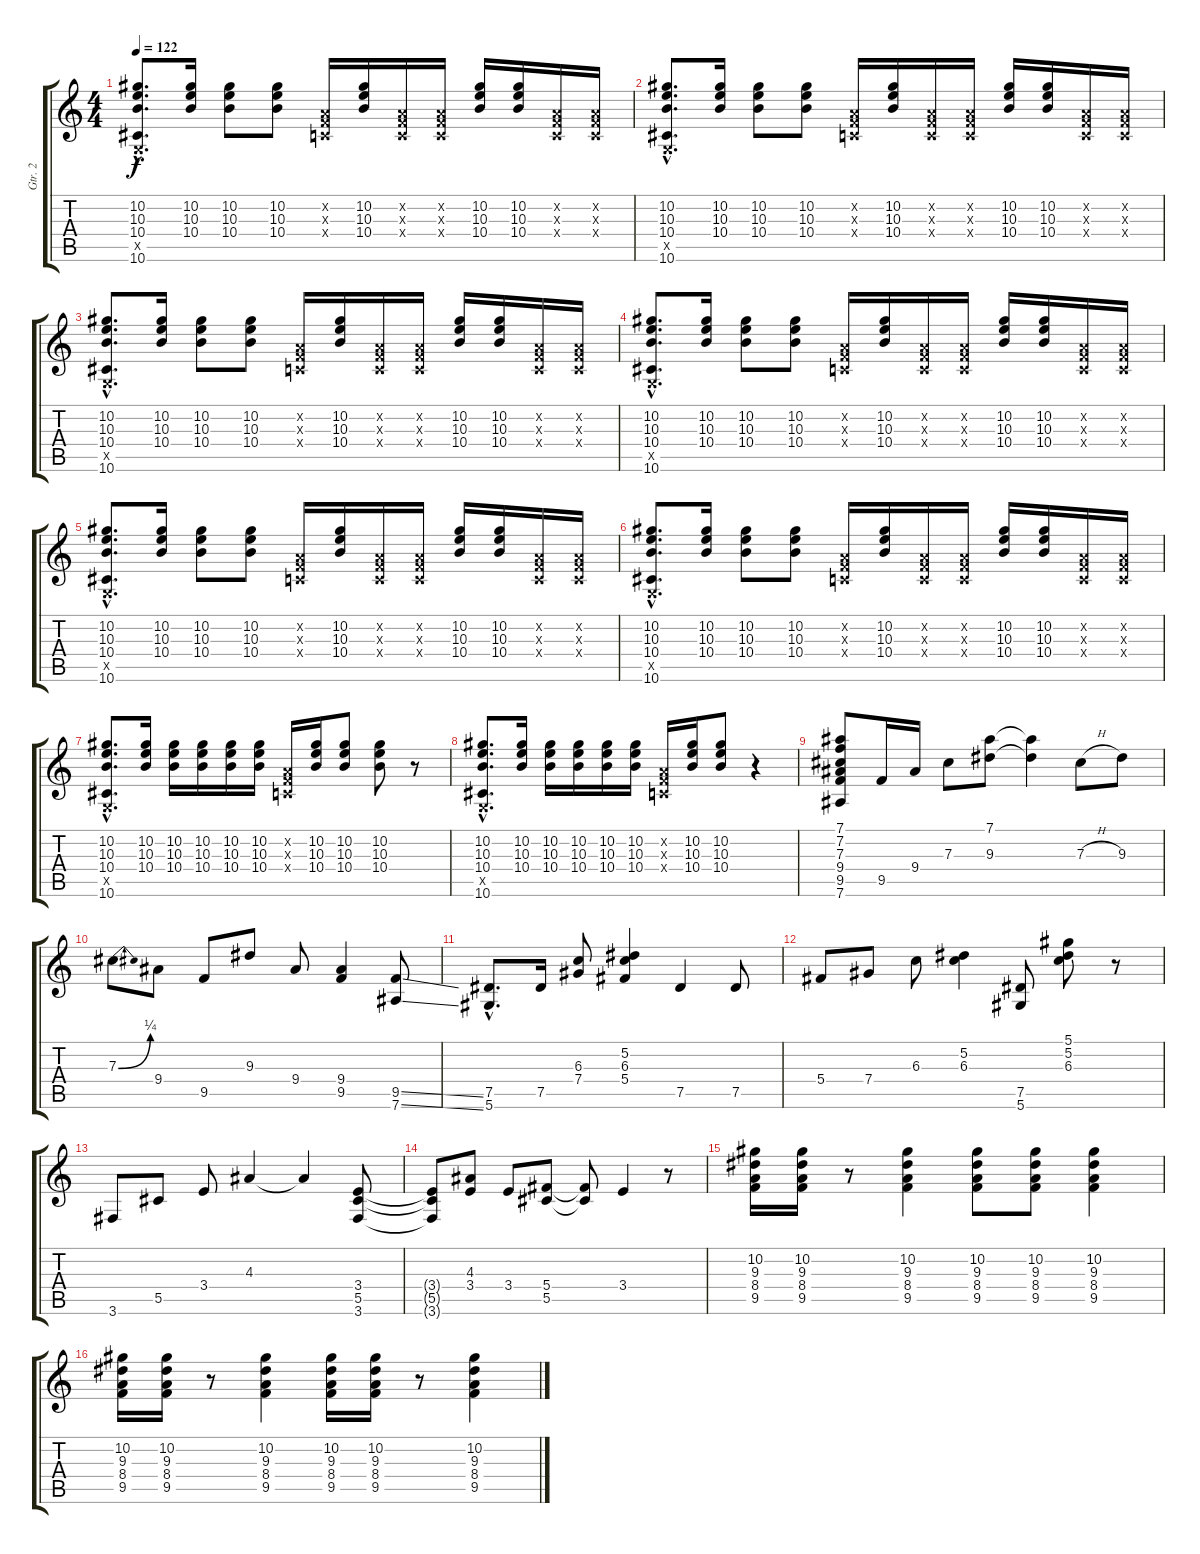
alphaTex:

\track ("Gtr. 2" "Gtr. 2") {instrument distortionguitar}
\staff {score tabs}
\tuning (Eb4 Bb3 Gb3 Db3 Ab2 Eb2) {hide}
\ts (4 4)
\tempo 122
\clef g2
\ks c
(10.2{hac} 10.3{hac} 10.4{hac} -1.5{hac x} 10.6{hac}).8{d dy f} (10.2 10.3 10.4).16 (10.2 10.3 10.4).8 (10.2 10.3 10.4).8 (-1.2{x} -1.3{x} -1.4{x}).16 (10.2 10.3 10.4).16 (-1.2{x} -1.3{x} -1.4{x}).16 (-1.2{x} -1.3{x} -1.4{x}).16 (10.2 10.3 10.4).16 (10.2 10.3 10.4).16 (-1.2{x} -1.3{x} -1.4{x}).16 (-1.2{x} -1.3{x} -1.4{x}).16 |
(10.2{hac} 10.3{hac} 10.4{hac} -1.5{hac x} 10.6{hac}).8{d} (10.2 10.3 10.4).16 (10.2 10.3 10.4).8 (10.2 10.3 10.4).8 (-1.2{x} -1.3{x} -1.4{x}).16 (10.2 10.3 10.4).16 (-1.2{x} -1.3{x} -1.4{x}).16 (-1.2{x} -1.3{x} -1.4{x}).16 (10.2 10.3 10.4).16 (10.2 10.3 10.4).16 (-1.2{x} -1.3{x} -1.4{x}).16 (-1.2{x} -1.3{x} -1.4{x}).16 |
(10.2{hac} 10.3{hac} 10.4{hac} -1.5{hac x} 10.6{hac}).8{d} (10.2 10.3 10.4).16 (10.2 10.3 10.4).8 (10.2 10.3 10.4).8 (-1.2{x} -1.3{x} -1.4{x}).16 (10.2 10.3 10.4).16 (-1.2{x} -1.3{x} -1.4{x}).16 (-1.2{x} -1.3{x} -1.4{x}).16 (10.2 10.3 10.4).16 (10.2 10.3 10.4).16 (-1.2{x} -1.3{x} -1.4{x}).16 (-1.2{x} -1.3{x} -1.4{x}).16 |
(10.2{hac} 10.3{hac} 10.4{hac} -1.5{hac x} 10.6{hac}).8{d} (10.2 10.3 10.4).16 (10.2 10.3 10.4).8 (10.2 10.3 10.4).8 (-1.2{x} -1.3{x} -1.4{x}).16 (10.2 10.3 10.4).16 (-1.2{x} -1.3{x} -1.4{x}).16 (-1.2{x} -1.3{x} -1.4{x}).16 (10.2 10.3 10.4).16 (10.2 10.3 10.4).16 (-1.2{x} -1.3{x} -1.4{x}).16 (-1.2{x} -1.3{x} -1.4{x}).16 |
(10.2{hac} 10.3{hac} 10.4{hac} -1.5{hac x} 10.6{hac}).8{d} (10.2 10.3 10.4).16 (10.2 10.3 10.4).8 (10.2 10.3 10.4).8 (-1.2{x} -1.3{x} -1.4{x}).16 (10.2 10.3 10.4).16 (-1.2{x} -1.3{x} -1.4{x}).16 (-1.2{x} -1.3{x} -1.4{x}).16 (10.2 10.3 10.4).16 (10.2 10.3 10.4).16 (-1.2{x} -1.3{x} -1.4{x}).16 (-1.2{x} -1.3{x} -1.4{x}).16 |
(10.2{hac} 10.3{hac} 10.4{hac} -1.5{hac x} 10.6{hac}).8{d} (10.2 10.3 10.4).16 (10.2 10.3 10.4).8 (10.2 10.3 10.4).8 (-1.2{x} -1.3{x} -1.4{x}).16 (10.2 10.3 10.4).16 (-1.2{x} -1.3{x} -1.4{x}).16 (-1.2{x} -1.3{x} -1.4{x}).16 (10.2 10.3 10.4).16 (10.2 10.3 10.4).16 (-1.2{x} -1.3{x} -1.4{x}).16 (-1.2{x} -1.3{x} -1.4{x}).16 |
(10.2{hac} 10.3{hac} 10.4{hac} -1.5{hac x} 10.6{hac}).8{d} (10.2 10.3 10.4).16 (10.2 10.3 10.4).16 (10.2 10.3 10.4).16 (10.2 10.3 10.4).16 (10.2 10.3 10.4).16 (-1.2{x} -1.3{x} -1.4{x}).16 (10.2 10.3 10.4).16 (10.2 10.3 10.4).8 (10.2 10.3 10.4).8 r.8 |
(10.2{hac} 10.3{hac} 10.4{hac} -1.5{hac x} 10.6{hac}).8{d} (10.2 10.3 10.4).16 (10.2 10.3 10.4).16 (10.2 10.3 10.4).16 (10.2 10.3 10.4).16 (10.2 10.3 10.4).16 (-1.2{x} -1.3{x} -1.4{x}).16 (10.2 10.3 10.4).16 (10.2 10.3 10.4).8 r.4 |
(7.1 7.2 7.3 9.4 9.5 7.6).8 9.5.16 9.4.16 7.3.8 (7.1 9.3).8 (7.1{t} 9.3{t}).4 7.3{h}.8 9.3.8 |
7.3{be (bend 0 0 60 1)}.8 9.4.8 9.5.8 9.3.8 9.4.8 (9.4 9.5).4 (9.5{ss} 7.6{ss}).8 |
(7.5{hac} 5.6{hac}).8{d} 7.5.16 (6.3 7.4).8 (5.2 6.3 5.4).4 7.5.4 7.5.8 |
5.4.8 7.4.8 6.3.8 (5.2 6.3).4 (7.5 5.6).8 (5.1 5.2 6.3).8 r.8 |
3.6.8 5.5.8 3.4.8 4.3.4 4.3{t}.4 (3.4 5.5 3.6).8 |
(3.4{t} 5.5{t} 3.6{t}).8 (4.3 3.4).8 3.4.8 (5.4 5.5).8 (5.4{t} 5.5{t}).8 3.4.4 r.8 |
(10.2 9.3 8.4 9.5).16 (10.2 9.3 8.4 9.5).16 r.8 (10.2 9.3 8.4 9.5).4 (10.2 9.3 8.4 9.5).8 (10.2 9.3 8.4 9.5).8 (10.2 9.3 8.4 9.5).4 |
(10.2 9.3 8.4 9.5).16 (10.2 9.3 8.4 9.5).16 r.8 (10.2 9.3 8.4 9.5).4 (10.2 9.3 8.4 9.5).16 (10.2 9.3 8.4 9.5).16 r.8 (10.2 9.3 8.4 9.5).4
